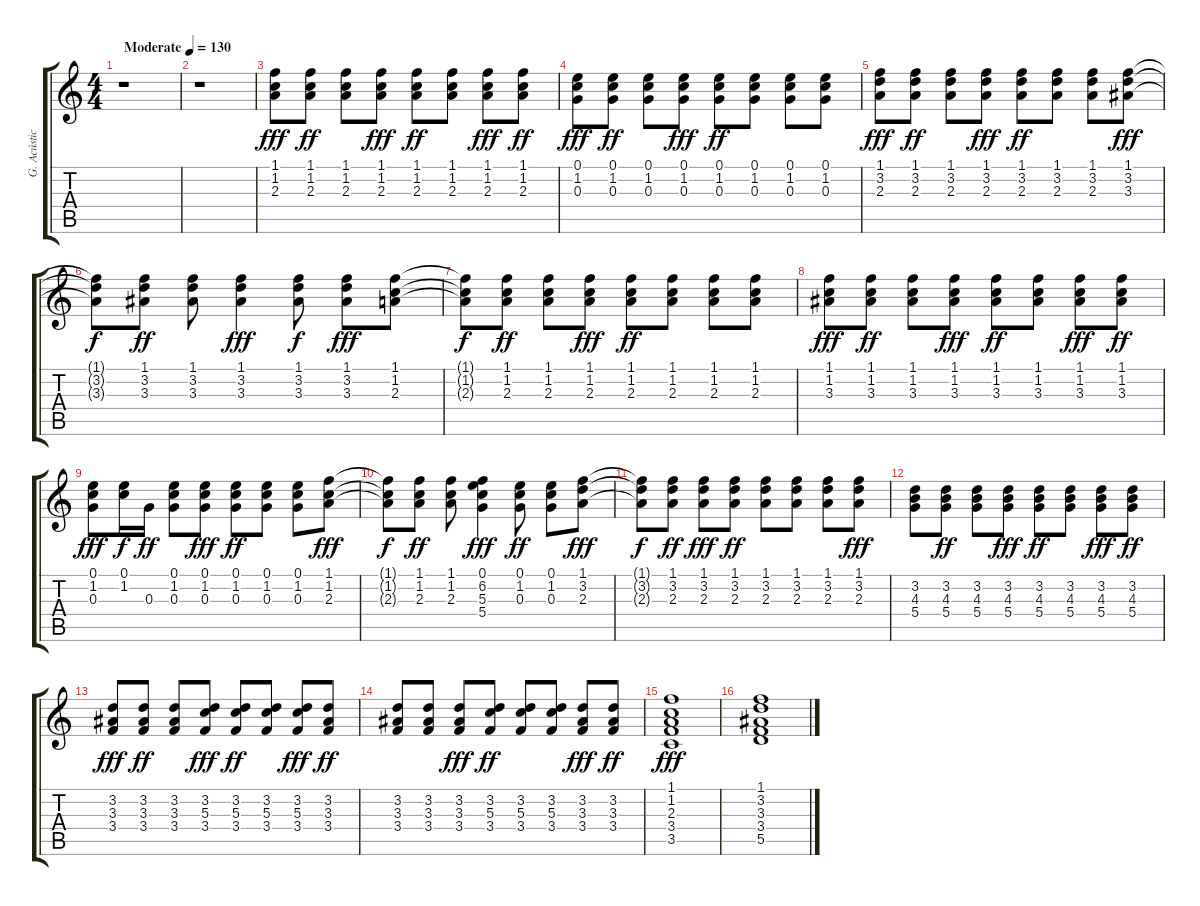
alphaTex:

\track ("G. Acústica" "G. Acústic") {instrument acousticguitarsteel}
\staff {score tabs}
\tuning (E4 B3 G3 D3 A2 E2) {hide}
\ts (4 4)
\tempo (130 "Moderate")
\clef g2
\ks c
r.1{dy fff instrument acousticguitarsteel} |
r.1 |
(1.1 1.2 2.3).8{volume 6 balance 10 instrument acousticguitarsteel} (1.1 1.2 2.3).8{dy ff} (1.1 1.2 2.3).8 (1.1 1.2 2.3).8{dy fff} (1.1 1.2 2.3).8{dy ff} (1.1 1.2 2.3).8 (1.1 1.2 2.3).8{dy fff} (1.1 1.2 2.3).8{dy ff} |
(0.1 1.2 0.3).8{dy fff} (0.1 1.2 0.3).8{dy ff} (0.1 1.2 0.3).8 (0.1 1.2 0.3).8{dy fff} (0.1 1.2 0.3).8{dy ff} (0.1 1.2 0.3).8 (0.1 1.2 0.3).8 (0.1 1.2 0.3).8 |
(1.1 3.2 2.3).8{dy fff} (1.1 3.2 2.3).8{dy ff} (1.1 3.2 2.3).8 (1.1 3.2 2.3).8{dy fff} (1.1 3.2 2.3).8{dy ff} (1.1 3.2 2.3).8 (1.1 3.2 2.3).8 (1.1 3.2 3.3).8{dy fff} |
(1.1{t} 3.2{t} 3.3{t}).8{dy f} (1.1 3.2 3.3).8{dy ff} (1.1 3.2 3.3).8 (1.1 3.2 3.3).4{dy fff} (1.1 3.2 3.3).8{dy f} (1.1 3.2 3.3).8{dy fff} (1.1 1.2 2.3).8 |
(1.1{t} 1.2{t} 2.3{t}).8{dy f} (1.1 1.2 2.3).8{dy ff} (1.1 1.2 2.3).8 (1.1 1.2 2.3).8{dy fff} (1.1 1.2 2.3).8{dy ff} (1.1 1.2 2.3).8 (1.1 1.2 2.3).8 (1.1 1.2 2.3).8 |
(1.1 1.2 3.3).8{dy fff} (1.1 1.2 3.3).8{dy ff} (1.1 1.2 3.3).8 (1.1 1.2 3.3).8{dy fff} (1.1 1.2 3.3).8{dy ff} (1.1 1.2 3.3).8 (1.1 1.2 3.3).8{dy fff} (1.1 1.2 3.3).8{dy ff} |
(0.1 1.2 0.3).8{dy fff} (0.1 1.2).16{dy f} 0.3.16{dy ff} (0.1 1.2 0.3).8 (0.1 1.2 0.3).8{dy fff} (0.1 1.2 0.3).8{dy ff} (0.1 1.2 0.3).8 (0.1 1.2 0.3).8 (1.1 1.2 2.3).8{dy fff} |
(1.1{t} 1.2{t} 2.3{t}).8{dy f} (1.1 1.2 2.3).8{dy ff} (1.1 1.2 2.3).8 (0.1 6.2 5.3 5.4).4{dy fff} (0.1 1.2 0.3).8{dy ff} (0.1 1.2 0.3).8 (1.1 3.2 2.3).8{dy fff} |
(1.1{t} 3.2{t} 2.3{t}).8{dy f} (1.1 3.2 2.3).8{dy ff} (1.1 3.2 2.3).8{dy fff} (1.1 3.2 2.3).8{dy ff} (1.1 3.2 2.3).8 (1.1 3.2 2.3).8 (1.1 3.2 2.3).8 (1.1 3.2 2.3).8{dy fff} |
(3.2 4.3 5.4).8 (3.2 4.3 5.4).8{dy ff} (3.2 4.3 5.4).8 (3.2 4.3 5.4).8{dy fff} (3.2 4.3 5.4).8{dy ff} (3.2 4.3 5.4).8 (3.2 4.3 5.4).8{dy fff} (3.2 4.3 5.4).8{dy ff} |
(3.2 3.3 3.4).8{dy fff} (3.2 3.3 3.4).8{dy ff} (3.2 3.3 3.4).8 (3.2 5.3 3.4).8{dy fff} (3.2 5.3 3.4).8{dy ff} (3.2 5.3 3.4).8 (3.2 5.3 3.4).8{dy fff} (3.2 3.3 3.4).8{dy ff} |
(3.2 3.3 3.4).8 (3.2 3.3 3.4).8 (3.2 3.3 3.4).8{dy fff} (3.2 5.3 3.4).8{dy ff} (3.2 5.3 3.4).8 (3.2 5.3 3.4).8 (3.2 3.3 3.4).8{dy fff} (3.2 3.3 3.4).8{dy ff} |
(1.1 1.2 2.3 3.4 3.5).1{dy fff} |
(1.1 3.2 3.3 3.4 5.5).1
